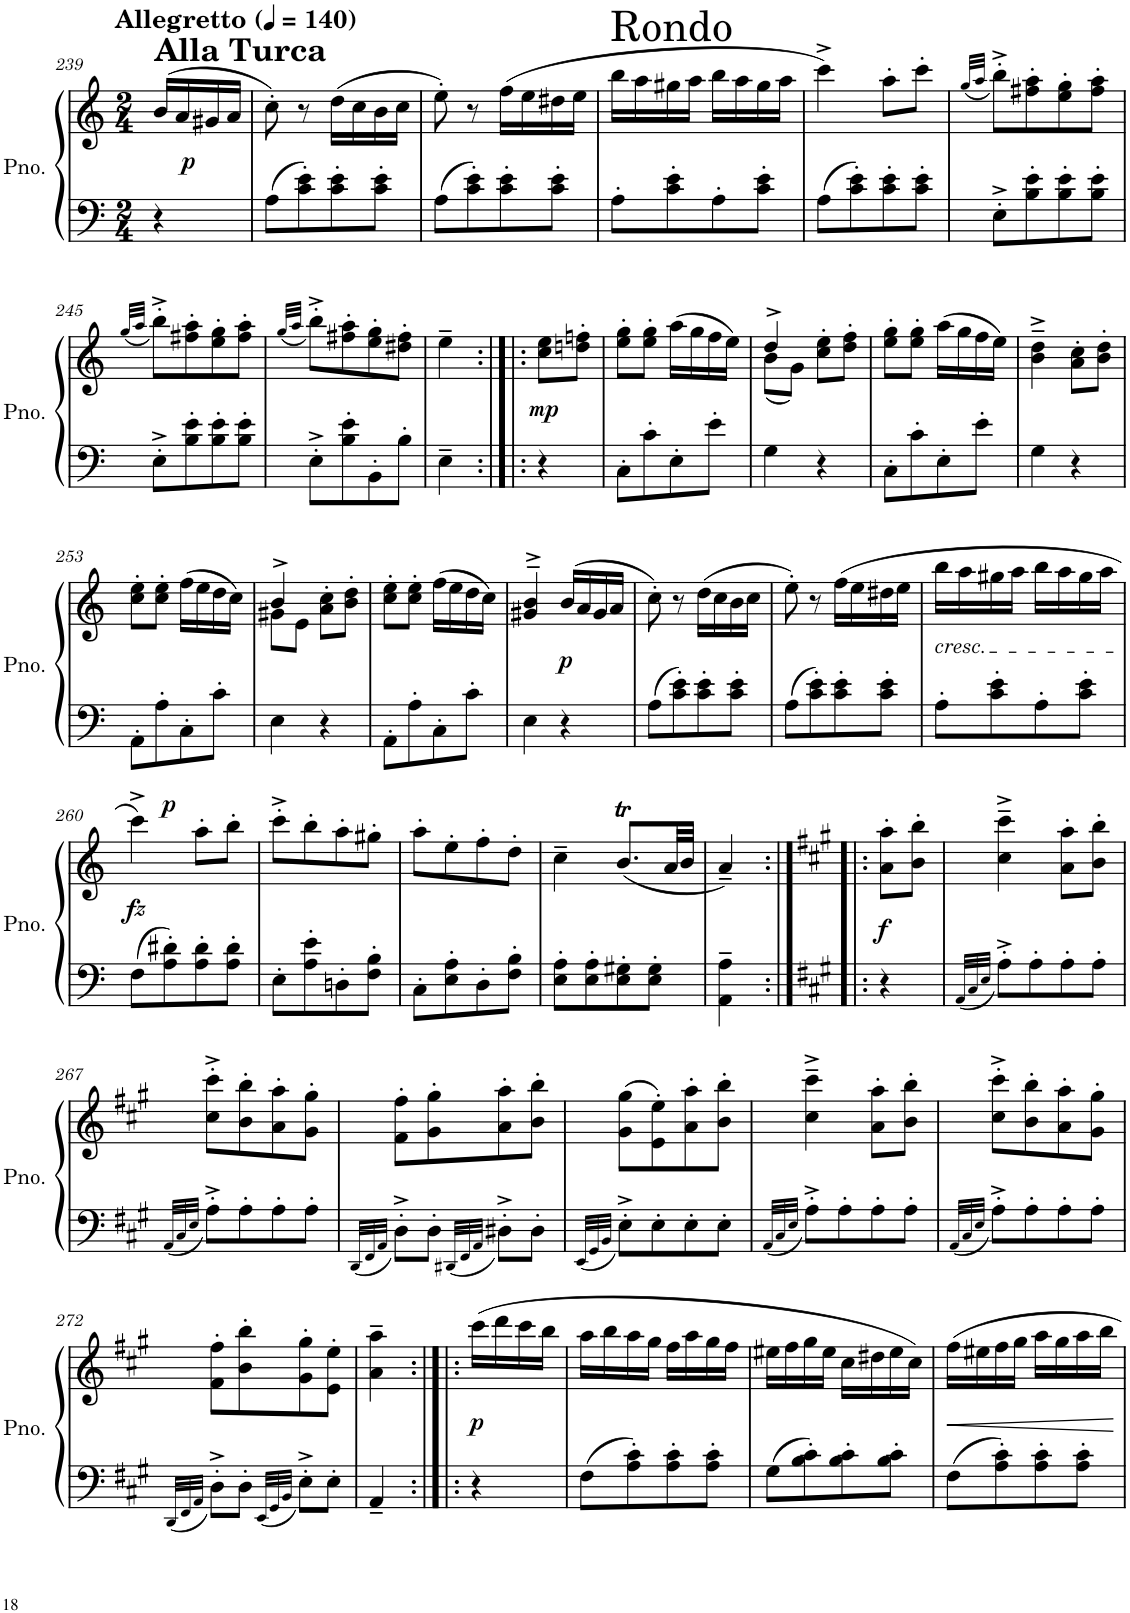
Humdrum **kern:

**kern	**kern	**dynam
*part1	*part1	*part1
*staff2	*staff1	*staff1/2
*I"Piano	*	*
*I'Pno.	*	*
!!LO:PB:g=z
*clefF4	*clefG2	*
*k[]	*k[]	*
*M2/4	*M2/4	*
*MM140	*MM140	*
=239!|:	=239!|:	=239!|:
!	!LO:TX:a:B:t=Alla Turca	!
!	!LO:TX:a:B:t=Allegretto	!
!	!	!LO:DY:b
4r	(16b/LL	p
.	16a/	.
.	16g#X/	.
.	16a/JJ	.
=240	=240	=240
8A\L	8cc'\)	.
8c\' 8e\'	8r	.
8c\' 8e\'	(16dd\LL	.
.	16cc\	.
8c\' 8e\'J	16b\	.
.	16cc\JJ	.
=241	=241	=241
8A\L	8ee'\)	.
8c\' 8e\'	8r	.
8c\' 8e\'	(16ff\LL	.
.	16ee\	.
8c\' 8e\'J	16dd#X\	.
.	16ee\JJ	.
=242	=242	=242
!	!LO:TX:a:t=Rondo	!
8A'\L	16bb\LL	.
.	16aa\	.
8c\' 8e\'	16gg#X\	.
.	16aa\JJ	.
8A'\	16bb\LL	.
.	16aa\	.
8c\' 8e\'J	16gg#\	.
.	16aa\JJ	.
=243	=243	=243
8A\L	4ccc^\)	.
8c\' 8e\'	.	.
8c\' 8e\'	8aa'\L	.
8c\' 8e\'J	8ccc'\J	.
=244	=244	=244
.	(32qgg/LLL	.
.	32qaa/JJJ	.
8E'^\L	8bb'^\L)	.
8B\' 8e\'	8ff#X\' 8aa\'	.
8B\' 8e\'	8ee\' 8gg\'	.
8B\' 8e\'J	8ff#\' 8aa\'J	.
!!LO:LB:g=z
=245	=245	=245
.	(32qgg/LLL	.
.	32qaa/JJJ	.
8E'^\L	8bb'^\L)	.
8B\' 8e\'	8ff#X\' 8aa\'	.
8B\' 8e\'	8ee\' 8gg\'	.
8B\' 8e\'J	8ff#\' 8aa\'J	.
=246	=246	=246
.	(32qgg/LLL	.
.	32qaa/JJJ	.
8E'^\L	8bb'^\L)	.
8B\' 8e\'	8ff#X\' 8aa\'	.
8BB'\	8ee\' 8gg\'	.
8B'\J	8dd#X\' 8ff#\'J	.
=247	=247	=247
4E~\	4ee~\	.
=248:|!|:	=248:|!|:	=248:|!|:
!	!	!LO:DY:b
4r	8cc\ 8ee\L	mp
.	8ddn\' 8ffn\'J	.
=249	=249	=249
8C'\L	8ee\' 8gg\'L	.
8c'\	8ee\' 8gg\'J	.
8E'\	(16aa\LL	.
.	16gg\	.
8e'\J	16ff\	.
.	16ee\JJ)	.
=250	=250	=250
*	*^	*
4G\	4dd^/	(8b^\L	.
.	.	8g\J)	.
4r	8cc\'> 8ee\'>L	4ryy	.
.	8dd\'> 8ff\'>J	.	.
*	*v	*v	*
=251	=251	=251
8C'\L	8ee\' 8gg\'L	.
8c'\	8ee\' 8gg\'J	.
8E'\	(16aa\LL	.
.	16gg\	.
8e'\J	16ff\	.
.	16ee\JJ)	.
=252	=252	=252
4G\	4b\~^ 4dd\~^	.
4r	8a\' 8cc\'L	.
.	8b\' 8dd\'J	.
!!LO:LB:g=z
=253	=253	=253
8AA'\L	8cc\' 8ee\'L	.
8A'\	8cc\' 8ee\'J	.
8C'\	(16ff\LL	.
.	16ee\	.
8c'\J	16dd\	.
.	16cc\JJ)	.
=254	=254	=254
*	*^	*
4E\	4b^/	8g#X^\L	.
.	.	8e\J	.
4r	8a\'> 8cc\'>L	4ryy	.
.	8b\'> 8dd\'>J	.	.
*	*v	*v	*
=255	=255	=255
8AA'\L	8cc\' 8ee\'L	.
8A'\	8cc\' 8ee\'J	.
8C'\	(16ff\LL	.
.	16ee\	.
8c'\J	16dd\	.
.	16cc\JJ)	.
=256	=256	=256
4E\	4g#X/~>^> 4b/~>^>	.
!	!	!LO:DY:b
4r	(16b/LL	p
.	16a/	.
.	16g#/	.
.	16a/JJ	.
=257	=257	=257
8A\L	8cc'\)	.
8c\' 8e\'	8r	.
8c\' 8e\'	(16dd\LL	.
.	16cc\	.
8c\' 8e\'J	16b\	.
.	16cc\JJ	.
=258	=258	=258
8A\L	8ee'\)	.
8c\' 8e\'	8r	.
8c\' 8e\'	(16ff\LL	.
.	16ee\	.
8c\' 8e\'J	16dd#X\	.
.	16ee\JJ	.
=259	=259	=259
!	!LO:TX:b:i:t=cresc.	!
8A'\L	16bb\LL	.
.	16aa\	.
8c\' 8e\'	16gg#X\	.
.	16aa\JJ	.
8A'\	16bb\LL	.
.	16aa\	.
8c\' 8e\'J	16gg#\	.
.	16aa\JJ	.
!!LO:LB:g=z
=260	=260	=260
!	!	!LO:DY:b
*	*^	*
8F\L	4ccc^\)	8ryy	fz
!	!	!	!LO:DY:a
8A\' 8d#X\'	.	4.ryy	p
8A\' 8d#\'	8aa'\L	.	.
8A\' 8d#\'J	8bb'\J	.	.
*	*v	*v	*
=261	=261	=261
8E'\L	8ccc'^\L	.
8A\' 8e\'	8bb'\	.
8Dn'\	8aa'\	.
8F\' 8B\'J	8gg#X'\J	.
=262	=262	=262
8C'\L	8aa'\L	.
8E\' 8A\'	8ee'\	.
8D'\	8ff'\	.
8F\' 8B\'J	8dd'\J	.
=263	=263	=263
8E\' 8A\'L	4cc~\	.
8E\' 8A\'	.	.
8E\' 8G#X\'	(8.bt/L	.
8E\' 8G#\'J	.	.
.	32a/LL	.
.	32b/JJJ	.
=264	=264	=264
4AA\~ 4A\~	4a~/)	.
=265:|!|:	=265:|!|:	=265:|!|:
*k[f#c#g#]	*k[f#c#g#]	*
!	!	!LO:DY:b
4r	8a\' 8aa\'L	f
.	8b\' 8bb\'J	.
=266	=266	=266
32qAA/LLL	.	.
32qC#/	.	.
32qE/JJJ	.	.
8A'^\L	4cc#\~^ 4ccc#\~^	.
8A'\	.	.
8A'\	8a\' 8aa\'L	.
8A'\J	8b\' 8bb\'J	.
!!LO:LB:g=z
=267	=267	=267
32qAA/LLL	.	.
32qC#/	.	.
32qE/JJJ	.	.
8A'^\L	8cc#\'^ 8ccc#\'^L	.
8A'\	8b\' 8bb\'	.
8A'\	8a\' 8aa\'	.
8A'\J	8g#\' 8gg#\'J	.
=268	=268	=268
32qDD/LLL	.	.
32qFF#/	.	.
32qAA/JJJ	.	.
8D'^\L	8f#\' 8ff#\'L	.
8D'\J	8g#\' 8gg#\'	.
32qDD#X/LLL	.	.
32qFF#/	.	.
32qAA/JJJ	.	.
8D#X'^\L	8a\' 8aa\'	.
8D#'\J	8b\' 8bb\'J	.
=269	=269	=269
32qEE/LLL	.	.
32qGG#/	.	.
32qBB/JJJ	.	.
8E'^\L	(8g#\ 8gg#\L	.
8E'\	8e\' 8ee\')	.
8E'\	8a\' 8aa\'	.
8E'\J	8b\' 8bb\'J	.
=270	=270	=270
32qAA/LLL	.	.
32qC#/	.	.
32qE/JJJ	.	.
8A'^\L	4cc#\~^ 4ccc#\~^	.
8A'\	.	.
8A'\	8a\' 8aa\'L	.
8A'\J	8b\' 8bb\'J	.
=271	=271	=271
32qAA/LLL	.	.
32qC#/	.	.
32qE/JJJ	.	.
8A'^\L	8cc#\'^ 8ccc#\'^L	.
8A'\	8b\' 8bb\'	.
8A'\	8a\' 8aa\'	.
8A'\J	8g#\' 8gg#\'J	.
!!LO:LB:g=z
=272	=272	=272
32qDD/LLL	.	.
32qFF#/	.	.
32qAA/JJJ	.	.
8D'^\L	8f#\' 8ff#\'L	.
8D'\J	8b\' 8bb\'	.
32qEE/LLL	.	.
32qGG#/	.	.
32qBB/JJJ	.	.
8E'^\L	8g#\' 8gg#\'	.
8E'\J	8e\' 8ee\'J	.
=273	=273	=273
4AA~/	4a\~ 4aa\~	.
=274:|!|:	=274:|!|:	=274:|!|:
!	!	!LO:DY:b
4r	(16ccc#\LL	p
.	16ddd\	.
.	16ccc#\	.
.	16bb\JJ	.
=275	=275	=275
8F#\L	16aa\LL	.
.	16bb\	.
8A\' 8c#\'	16aa\	.
.	16gg#\JJ	.
8A\' 8c#\'	16ff#\LL	.
.	16aa\	.
8A\' 8c#\'J	16gg#\	.
.	16ff#\JJ	.
=276	=276	=276
8G#\L	16ee#X\LL	.
.	16ff#\	.
8B\' 8c#\'	16gg#\	.
.	16ee#\JJ	.
8B\' 8c#\'	16cc#\LL	.
.	16dd#X\	.
8B\' 8c#\'J	16ee#\	.
.	16cc#\JJ)	.
=277	=277	=277
!	!	!LO:HP:b
8F#\L	16ff#\LL	<
.	16ee#X\	.
8A\' 8c#\'	16ff#\	.
.	16gg#\JJ	.
8A\' 8c#\'	16aa\LL	.
.	16gg#\	.
8A\' 8c#\'J	16aa\	.
.	16bb\JJ	.
.	.	[
=	=	=
*-	*-	*-
